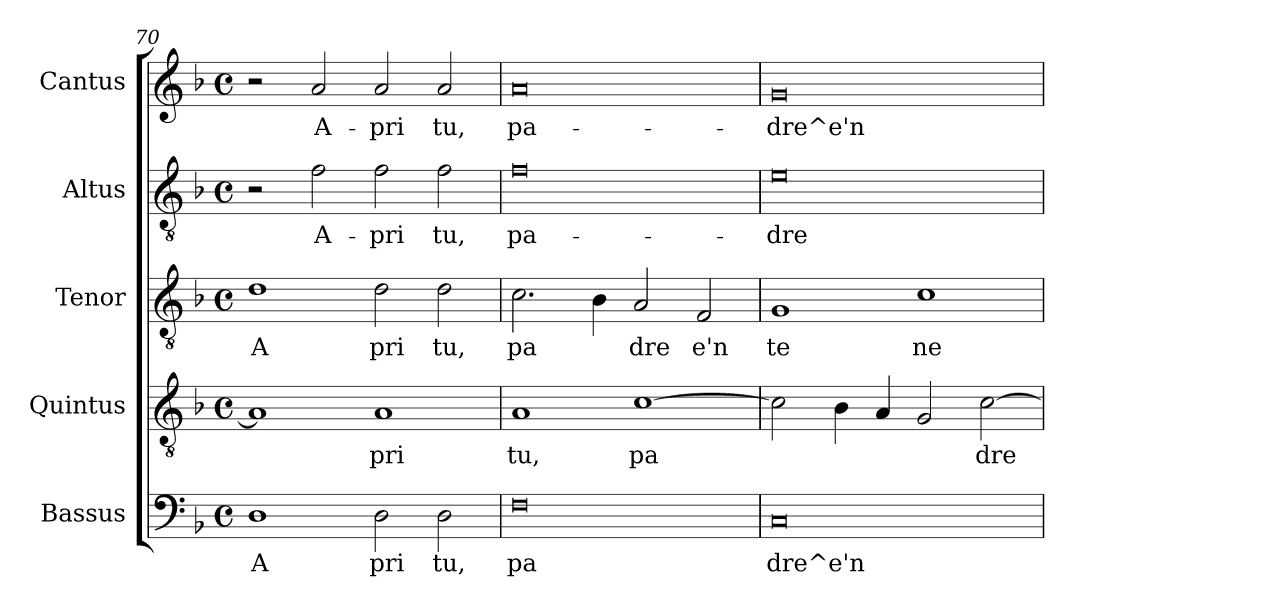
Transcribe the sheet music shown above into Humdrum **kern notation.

**kern	**text	**kern	**text	**kern	**text	**kern	**text	**kern	**text
*part5	*part5	*part4	*part4	*part3	*part3	*part2	*part2	*part1	*part1
*staff5	*staff5	*staff4	*staff4	*staff3	*staff3	*staff2	*staff2	*staff1	*staff1
*I"Bassus	*	*I"Quintus	*	*I"Tenor	*	*I"Altus	*	*I"Cantus	*
!!LO:LB:g=z
*clefF4	*	*clefGv2	*	*clefGv2	*	*clefGv2	*	*clefG2	*
*k[b-]	*	*k[b-]	*	*k[b-]	*	*k[b-]	*	*k[b-]	*
*F:	*	*F:	*	*F:	*	*F:	*	*F:	*
*M4/4	*	*M4/4	*	*M4/4	*	*M4/4	*	*M4/4	*
*met(c)	*	*met(c)	*	*met(c)	*	*met(c)	*	*met(c)	*
=70	=70	=70	=70	=70	=70	=70	=70	=70	=70
!	!LO:LY:b:cj	!	!LO:LY:b:cj	!	!LO:LY:b:cj	!	!	!	!
1D	A	1A]	.	1d	A	2r	.	2r	.
!	!	!	!	!	!	!	!LO:LY:b:cj	!	!LO:LY:b:cj
.	.	.	.	.	.	2f\	A-	2a/	A-
!	!LO:LY:b:cj	!	!LO:LY:b:cj	!	!LO:LY:b:cj	!	!LO:LY:b:cj	!	!LO:LY:b:cj
2D\	pri	1A	pri	2d\	pri	2f\	-pri	2a/	-pri
!	!LO:LY:b:cj	!	!	!	!LO:LY:b:cj	!	!LO:LY:b:cj	!	!LO:LY:b:cj
2D\	tu,	.	.	2d\	tu,	2f\	tu,	2a/	tu,
=71	=71	=71	=71	=71	=71	=71	=71	=71	=71
!	!LO:LY:b:cj	!	!LO:LY:b:cj	!	!LO:LY:b:cj	!	!LO:LY:b:cj	!	!LO:LY:b:cj
0F	pa	1A	tu,	2.c\	pa	0f	pa-	0a	pa-
!	!	!	!	!	!LO:LY:b:cj	!	!	!	!
.	.	.	.	4B-\	.	.	.	.	.
!	!	!	!LO:LY:b:cj	!	!LO:LY:b:cj	!	!	!	!
.	.	[>1c	pa	2A/	dre	.	.	.	.
!	!	!	!	!	!LO:LY:b:cj	!	!	!	!
.	.	.	.	2F/	e'n	.	.	.	.
=72	=72	=72	=72	=72	=72	=72	=72	=72	=72
!	!LO:LY:b:cj	!	!LO:LY:b:cj	!	!LO:LY:b:cj	!	!LO:LY:b:cj	!	!LO:LY:b:cj
0C	dre^e'n	2c\]	.	1G	te	0e	-dre	0g	-dre^e'n-
!	!	!	!LO:LY:b:cj	!	!	!	!	!	!
.	.	4B-\	.	.	.	.	.	.	.
!	!	!	!LO:LY:b:cj	!	!	!	!	!	!
.	.	4A/	.	.	.	.	.	.	.
!	!	!	!LO:LY:b:cj	!	!LO:LY:b:cj	!	!	!	!
.	.	2G/	.	1c	ne	.	.	.	.
!	!	!	!LO:LY:b:cj	!	!	!	!	!	!
.	.	[>2c\	dre	.	.	.	.	.	.
=	=	=	=	=	=	=	=	=	=
*-	*-	*-	*-	*-	*-	*-	*-	*-	*-
